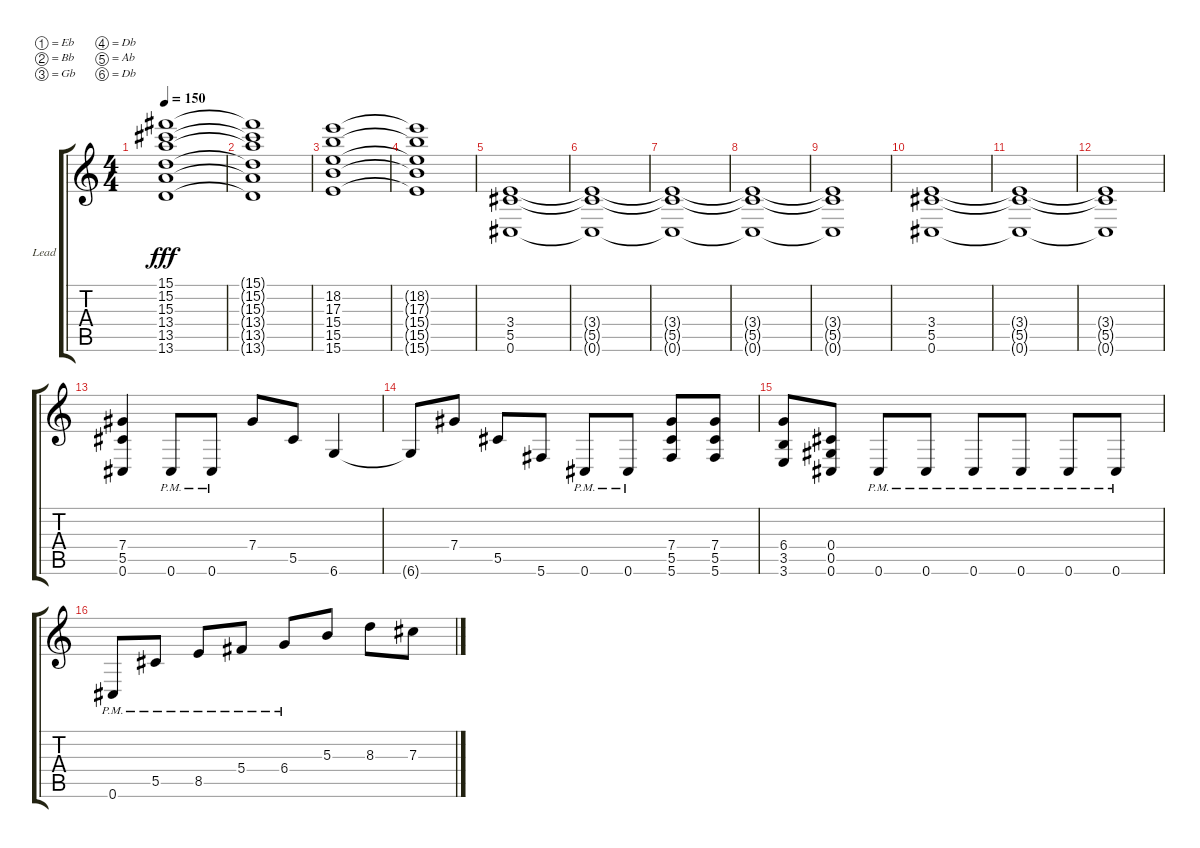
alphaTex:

\bracketExtendMode groupsimilarinstruments
\firstSystemTrackNameOrientation horizontal
\otherSystemsTrackNameOrientation horizontal
\track ("Adam" "Lead") {instrument distortionguitar}
\staff {score tabs}
\tuning (Eb4 Bb3 Gb3 Db3 Ab2 Db2)
\ts (4 4)
\tempo 150
\clef g2
\ks c
(13.6 13.5 13.4 15.3 15.2 15.1).1{dy fff} |
(15.1{t} 15.2{t} 15.3{t} 13.4{t} 13.5{t} 13.6{t}).1 |
(15.6 15.5 15.4 17.3 18.2).1 |
(15.6{t} 15.5{t} 15.4{t} 17.3{t} 18.2{t}).1 |
(0.6 5.5 3.4).1 |
(3.4{t} 5.5{t} 0.6{t}).1 |
(0.6{t} 5.5{t} 3.4{t}).1 |
(3.4{t} 5.5{t} 0.6{t}).1 |
(0.6{t} 5.5{t} 3.4{t}).1 |
(0.6 5.5 3.4).1 |
(3.4{t} 5.5{t} 0.6{t}).1 |
(0.6{t} 5.5{t} 3.4{t}).1 |
(0.6 5.5 7.4).4 0.6{pm}.8 0.6{pm}.8 7.4.8 5.5.8 6.6.4 |
6.6{t}.8 7.4.8 5.5.8 5.6.8 0.6{pm}.8 0.6{pm}.8 (5.6 5.5 7.4).8 (5.6 5.5 7.4).8 |
(3.6 3.5 6.4).8 (0.6 0.4 0.5).8 0.6{pm}.8 0.6{pm}.8 0.6{pm}.8 0.6{pm}.8 0.6{pm}.8 0.6{pm}.8 |
0.6{pm}.8 5.5{pm}.8 8.5{pm}.8 5.4{pm}.8 6.4{pm}.8 5.3.8 8.3.8 7.3.8
